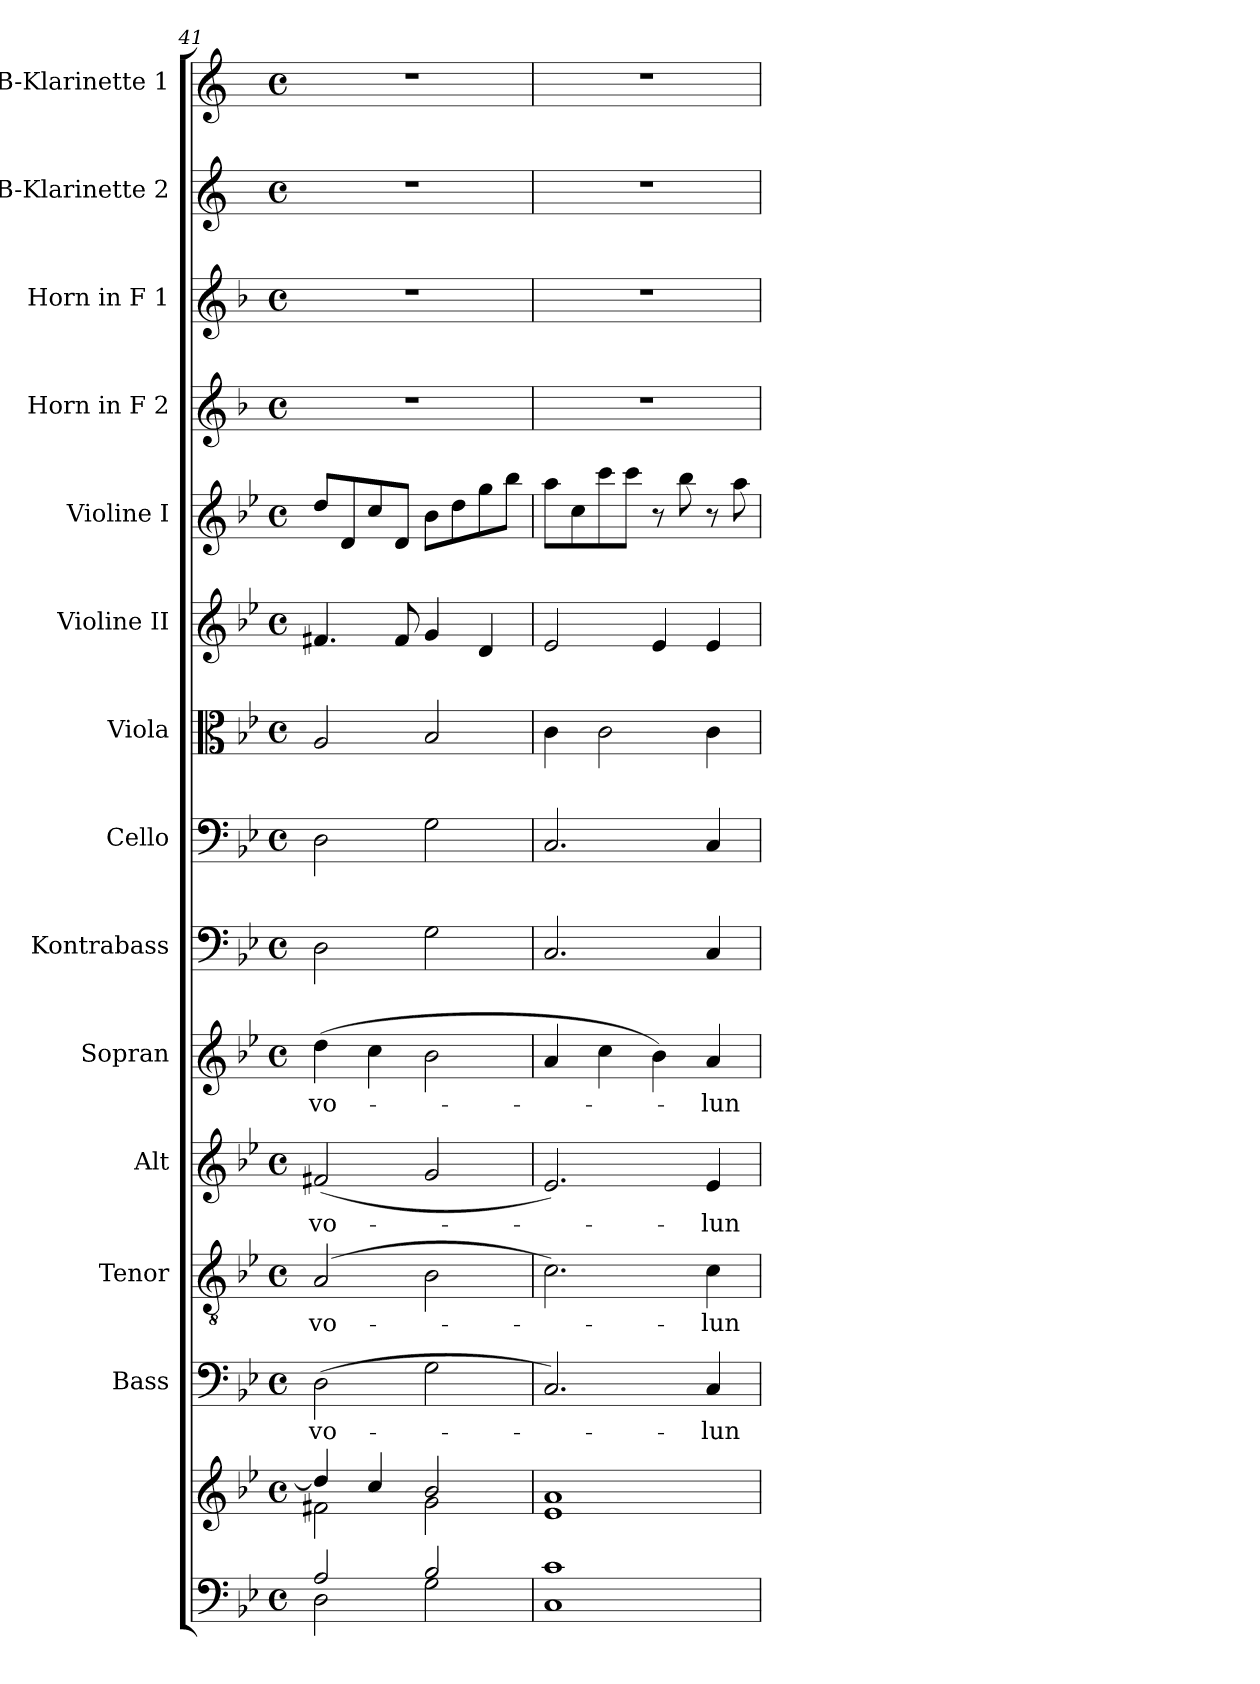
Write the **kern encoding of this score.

**kern	**kern	**kern	**text	**kern	**text	**kern	**text	**kern	**text	**kern	**kern	**kern	**kern	**kern	**kern	**kern	**kern	**kern
*part14	*part14	*part13	*part13	*part12	*part12	*part11	*part11	*part10	*part10	*part9	*part8	*part7	*part6	*part5	*part4	*part3	*part2	*part1
*staff15	*staff14	*staff13	*staff13	*staff12	*staff12	*staff11	*staff11	*staff10	*staff10	*staff9	*staff8	*staff7	*staff6	*staff5	*staff4	*staff3	*staff2	*staff1
*	*	*I"Bass	*	*I"Tenor	*	*I"Alt	*	*I"Sopran	*	*I"Kontrabass	*I"Cello	*I"Viola	*I"Violine II	*I"Violine I	*I"Horn in F 2	*I"Horn in F 1	*I"B-Klarinette 2	*I"B-Klarinette 1
*	*	*I'B.	*	*I'T.	*	*I'A.	*	*I'S.	*	*I'Kb.	*	*I'Vla.	*I'Vl. II	*I'Vl. I	*	*	*I'B Kl. 2	*I'B Kl. 1
*clefF4	*clefG2	*clefF4	*	*clefGv2	*	*clefG2	*	*clefG2	*	*clefF4	*clefF4	*clefC3	*clefG2	*clefG2	*clefG2	*clefG2	*clefG2	*clefG2
*	*	*	*	*	*	*	*	*	*	*ITrd7c12	*	*	*	*	*ITrd4c7	*ITrd4c7	*ITrd1c2	*ITrd1c2
*k[b-e-]	*k[b-e-]	*k[b-e-]	*	*k[b-e-]	*	*k[b-e-]	*	*k[b-e-]	*	*k[b-e-]	*k[b-e-]	*k[b-e-]	*k[b-e-]	*k[b-e-]	*k[b-e-]	*k[b-e-]	*k[b-e-]	*k[b-e-]
*B-:	*B-:	*B-:	*	*B-:	*	*B-:	*	*B-:	*	*B-:	*B-:	*B-:	*B-:	*B-:	*B-:	*B-:	*B-:	*B-:
*M4/4	*M4/4	*M4/4	*	*M4/4	*	*M4/4	*	*M4/4	*	*M4/4	*M4/4	*M4/4	*M4/4	*M4/4	*M4/4	*M4/4	*M4/4	*M4/4
*met(c)	*met(c)	*met(c)	*	*met(c)	*	*met(c)	*	*met(c)	*	*met(c)	*met(c)	*met(c)	*met(c)	*met(c)	*met(c)	*met(c)	*met(c)	*met(c)
=41	=41	=41	=41	=41	=41	=41	=41	=41	=41	=41	=41	=41	=41	=41	=41	=41	=41	=41
*^	*^	*	*	*	*	*	*	*	*	*	*	*	*	*	*	*	*	*
!	!	!	!	!	!LO:LY:b	!	!LO:LY:b	!	!LO:LY:b	!	!LO:LY:b	!	!	!	!	!	!	!	!	!
2A/	2D\	4dd/]	2f#X\	(>2D\	vo-	(2A/	vo-	(<2f#X/	vo-	(>4dd\	vo-	2DD\	2D\	2A/	4.f#X/	8dd/L	1r	1r	1r	1r
.	.	.	.	.	.	.	.	.	.	.	.	.	.	.	.	8d/	.	.	.	.
.	.	4cc/	.	.	.	.	.	.	.	4cc\	.	.	.	.	.	8cc/	.	.	.	.
.	.	.	.	.	.	.	.	.	.	.	.	.	.	.	8f#/	8d/J	.	.	.	.
2B-/	2G\	2b-/	2g\	2G\	.	2B-\	.	2g/	.	2b-\	.	2GG\	2G\	2B-/	4g/	8b-\L	.	.	.	.
.	.	.	.	.	.	.	.	.	.	.	.	.	.	.	.	8dd\	.	.	.	.
.	.	.	.	.	.	.	.	.	.	.	.	.	.	.	4d/	8gg\	.	.	.	.
.	.	.	.	.	.	.	.	.	.	.	.	.	.	.	.	8bb-\J	.	.	.	.
=42	=42	=42	=42	=42	=42	=42	=42	=42	=42	=42	=42	=42	=42	=42	=42	=42	=42	=42	=42	=42
1c	1C	1a	1e-	2.C/)	.	2.c\)	.	2.e-/)	.	4a/	.	2.CC/	2.C/	4c\	2e-/	8aa\L	1r	1r	1r	1r
.	.	.	.	.	.	.	.	.	.	.	.	.	.	.	.	8cc\	.	.	.	.
.	.	.	.	.	.	.	.	.	.	4cc\	.	.	.	2c\	.	8ccc\	.	.	.	.
.	.	.	.	.	.	.	.	.	.	.	.	.	.	.	.	8ccc\J	.	.	.	.
.	.	.	.	.	.	.	.	.	.	4b-\)	.	.	.	.	4e-/	8r	.	.	.	.
.	.	.	.	.	.	.	.	.	.	.	.	.	.	.	.	8bb-\	.	.	.	.
!	!	!	!	!	!LO:LY:b	!	!LO:LY:b	!	!LO:LY:b	!	!LO:LY:b	!	!	!	!	!	!	!	!	!
.	.	.	.	4C/	-lun-	4c\	-lun-	4e-/	-lun-	4a/	-lun-	4CC/	4C/	4c\	4e-/	8r	.	.	.	.
.	.	.	.	.	.	.	.	.	.	.	.	.	.	.	.	8aa\	.	.	.	.
*v	*v	*	*	*	*	*	*	*	*	*	*	*	*	*	*	*	*	*	*	*
*	*v	*v	*	*	*	*	*	*	*	*	*	*	*	*	*	*	*	*	*
=	=	=	=	=	=	=	=	=	=	=	=	=	=	=	=	=	=	=
*-	*-	*-	*-	*-	*-	*-	*-	*-	*-	*-	*-	*-	*-	*-	*-	*-	*-	*-
